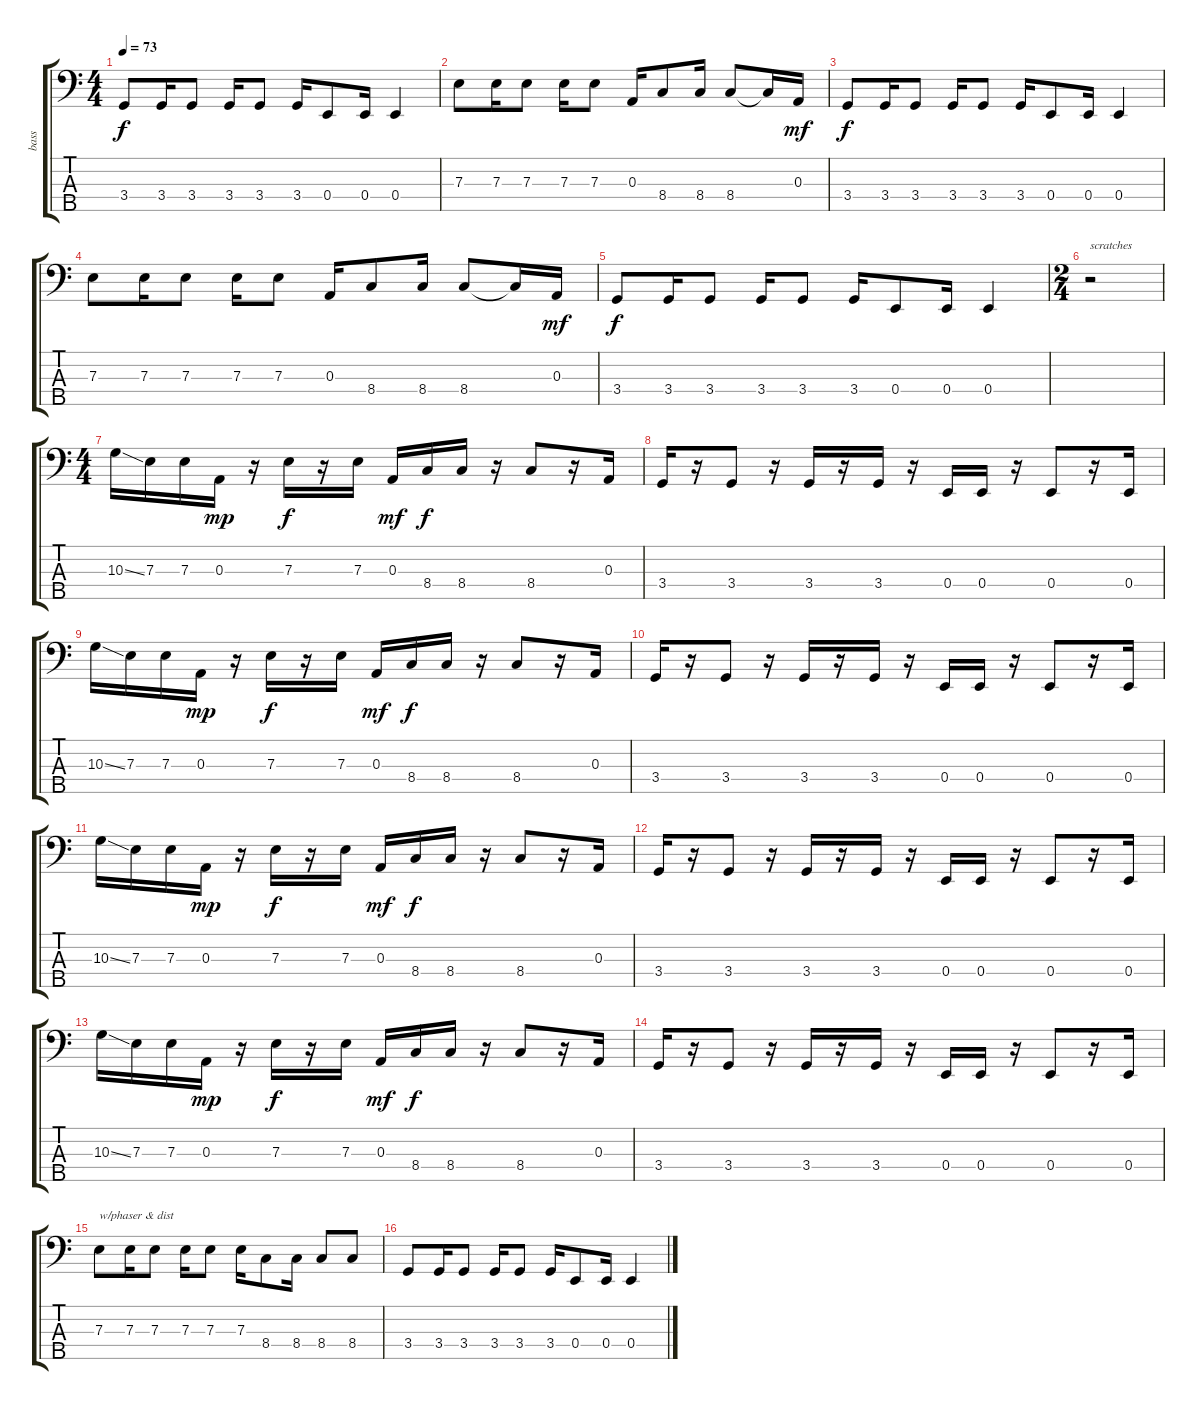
\track ("bass" "bass") {instrument electricbassfinger}
\staff {score tabs}
\tuning (G2 D2 A1 E1 B0) {hide}
\ts (4 4)
\tempo 73
\clef f4
\ks c
3.4.8{dy f} 3.4.16 3.4.8 3.4.16 3.4.8 3.4.16 0.4.8 0.4.16 0.4.4 |
7.3.8 7.3.16 7.3.8 7.3.16 7.3.8 0.3.16 8.4.8 8.4.16 8.4.8 8.4{t}.16 0.3.16{dy mf} |
3.4.8{dy f} 3.4.16 3.4.8 3.4.16 3.4.8 3.4.16 0.4.8 0.4.16 0.4.4 |
7.3.8 7.3.16 7.3.8 7.3.16 7.3.8 0.3.16 8.4.8 8.4.16 8.4.8 8.4{t}.16 0.3.16{dy mf} |
3.4.8{dy f} 3.4.16 3.4.8 3.4.16 3.4.8 3.4.16 0.4.8 0.4.16 0.4.4 |
\ts (2 4)
r.2{txt "scratches"} |
\ts (4 4)
10.3{ss}.16{volume 15 instrument electricbassfinger} 7.3.16 7.3.16 0.3.16{dy mp} r.16 7.3.16{dy f} r.16 7.3.16 0.3.16{dy mf} 8.4.16{dy f} 8.4.16 r.16 8.4.8 r.16 0.3.16 |
3.4.16 r.16 3.4.8 r.16 3.4.16 r.16 3.4.16 r.16 0.4.16 0.4.16 r.16 0.4.8 r.16 0.4.16 |
10.3{ss}.16 7.3.16 7.3.16 0.3.16{dy mp} r.16 7.3.16{dy f} r.16 7.3.16 0.3.16{dy mf} 8.4.16{dy f} 8.4.16 r.16 8.4.8 r.16 0.3.16 |
3.4.16 r.16 3.4.8 r.16 3.4.16 r.16 3.4.16 r.16 0.4.16 0.4.16 r.16 0.4.8 r.16 0.4.16 |
10.3{ss}.16 7.3.16 7.3.16 0.3.16{dy mp} r.16 7.3.16{dy f} r.16 7.3.16 0.3.16{dy mf} 8.4.16{dy f} 8.4.16 r.16 8.4.8 r.16 0.3.16 |
3.4.16 r.16 3.4.8 r.16 3.4.16 r.16 3.4.16 r.16 0.4.16 0.4.16 r.16 0.4.8 r.16 0.4.16 |
10.3{ss}.16 7.3.16 7.3.16 0.3.16{dy mp} r.16 7.3.16{dy f} r.16 7.3.16 0.3.16{dy mf} 8.4.16{dy f} 8.4.16 r.16 8.4.8 r.16 0.3.16 |
3.4.16 r.16 3.4.8 r.16 3.4.16 r.16 3.4.16 r.16 0.4.16 0.4.16 r.16 0.4.8 r.16 0.4.16 |
7.3.8{txt "w/phaser & dist" instrument electricbassfinger} 7.3.16 7.3.8 7.3.16 7.3.8 7.3.16 8.4.8 8.4.16 8.4.8 8.4.8 |
3.4.8 3.4.16 3.4.8 3.4.16 3.4.8 3.4.16 0.4.8 0.4.16 0.4.4
